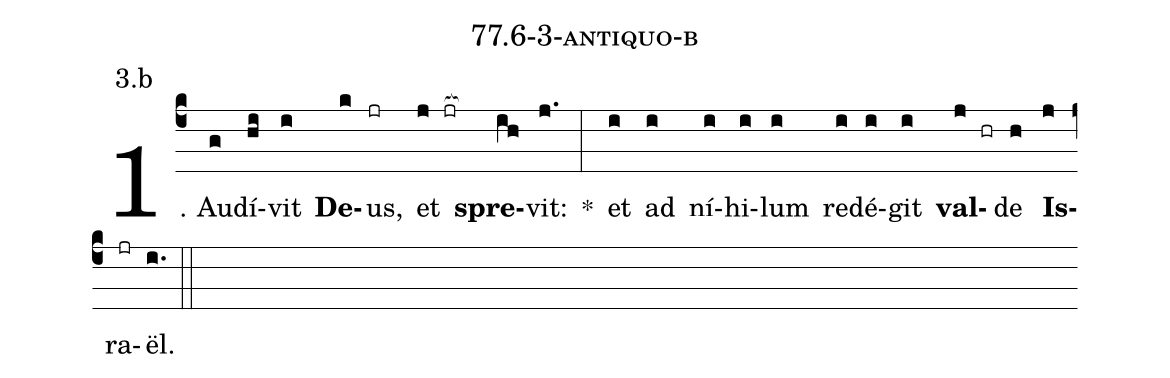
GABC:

name: 77.6-3-antiquo-b;
annotation: 3.b;
%%
(c4)1. Au(g)dí(hi)vit(i) <b>De</b>(k)us,(jr) et(j jr[ocb:1{]) <b>spre</b>(ih[ocb:0}])vit:(j.) *(:) et(i) ad(i) ní(i)hi(i)lum(i) red(i)é(i)git(i) <b>val</b>(j hr)de(h) <b>Is</b>(j)ra(jr)ël.(i.) (::)


%E(i) u(i) o(j) u(h) a(j) e.(i.) (::)
